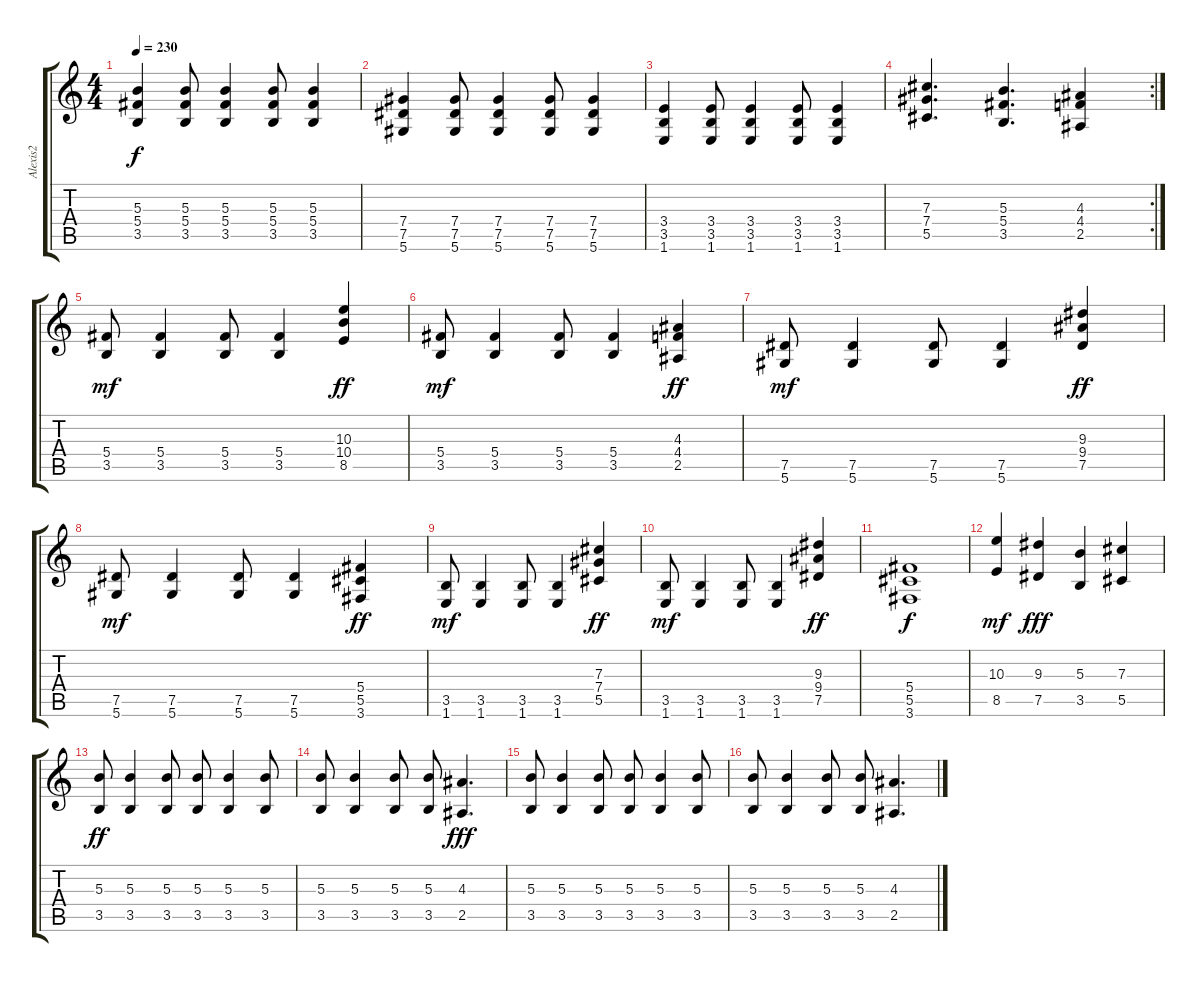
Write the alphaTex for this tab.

\track ("Alexis2" "Alexis2") {instrument distortionguitar}
\staff {score tabs}
\tuning (Eb4 Bb3 Gb3 Db3 Ab2 Eb2) {hide}
\ts (4 4)
\tempo 230
\clef g2
\ks c
(5.3 5.4 3.5).4{dy f} (5.3 5.4 3.5).8 (5.3 5.4 3.5).4 (5.3 5.4 3.5).8 (5.3 5.4 3.5).4 |
(7.4 7.5 5.6).4 (7.4 7.5 5.6).8 (7.4 7.5 5.6).4 (7.4 7.5 5.6).8 (7.4 7.5 5.6).4 |
(3.4 3.5 1.6).4 (3.4 3.5 1.6).8 (3.4 3.5 1.6).4 (3.4 3.5 1.6).8 (3.4 3.5 1.6).4 |
\rc 2
(7.3 7.4 5.5).4{d} (5.3 5.4 3.5).4{d} (4.3 4.4 2.5).4 |
(5.4 3.5).8{dy mf} (5.4 3.5).4 (5.4 3.5).8 (5.4 3.5).4 (10.3 10.4 8.5).4{dy ff} |
(5.4 3.5).8{dy mf} (5.4 3.5).4 (5.4 3.5).8 (5.4 3.5).4 (4.3 4.4 2.5).4{dy ff} |
(7.5 5.6).8{dy mf} (7.5 5.6).4 (7.5 5.6).8 (7.5 5.6).4 (9.3 9.4 7.5).4{dy ff} |
(7.5 5.6).8{dy mf} (7.5 5.6).4 (7.5 5.6).8 (7.5 5.6).4 (5.4 5.5 3.6).4{dy ff} |
(3.5 1.6).8{dy mf} (3.5 1.6).4 (3.5 1.6).8 (3.5 1.6).4 (7.3 7.4 5.5).4{dy ff} |
(3.5 1.6).8{dy mf} (3.5 1.6).4 (3.5 1.6).8 (3.5 1.6).4 (9.3 9.4 7.5).4{dy ff} |
(5.4 5.5 3.6).1{dy f} |
(10.3 8.5).4{dy mf} (9.3 7.5).4{dy fff} (5.3 3.5).4 (7.3 5.5).4 |
(5.3 3.5).8{dy ff balance 8} (5.3 3.5).4 (5.3 3.5).8 (5.3 3.5).8 (5.3 3.5).4 (5.3 3.5).8 |
(5.3 3.5).8 (5.3 3.5).4 (5.3 3.5).8 (5.3 3.5).8 (4.3 2.5).4{d dy fff} |
(5.3 3.5).8 (5.3 3.5).4 (5.3 3.5).8 (5.3 3.5).8 (5.3 3.5).4 (5.3 3.5).8 |
(5.3 3.5).8 (5.3 3.5).4 (5.3 3.5).8 (5.3 3.5).8 (4.3 2.5).4{d}
